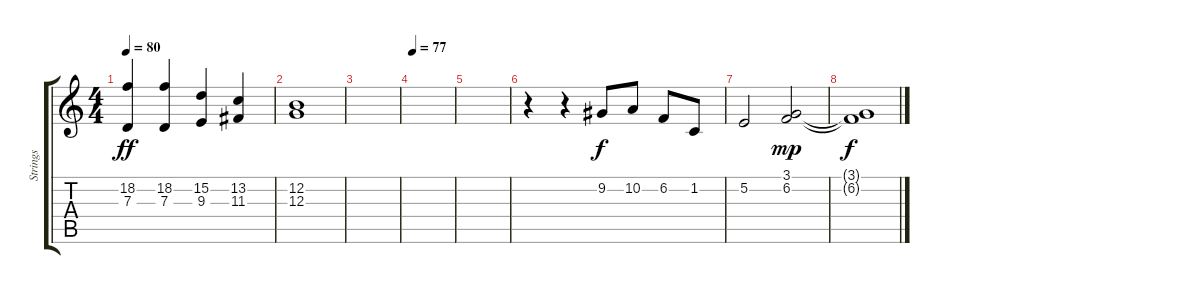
\track ("Strings" "Strings") {instrument stringensemble1}
\staff {score tabs}
\tuning (E4 B3 G3 D3 A2 E2) {hide}
\ts (4 4)
\tempo 80
\clef g2
\ks c
(18.2 7.3).4{dy ff} (18.2 7.3).4 (15.2 9.3).4 (13.2 11.3).4 |
(12.2 12.3).1 |
|
\tempo 77
|
|
r.4 r.4 9.2.8{dy f} 10.2.8 6.2.8 1.2.8 |
5.2.2 (3.1 6.2).2{dy mp} |
(3.1{t} 6.2{t}).1{dy f}
